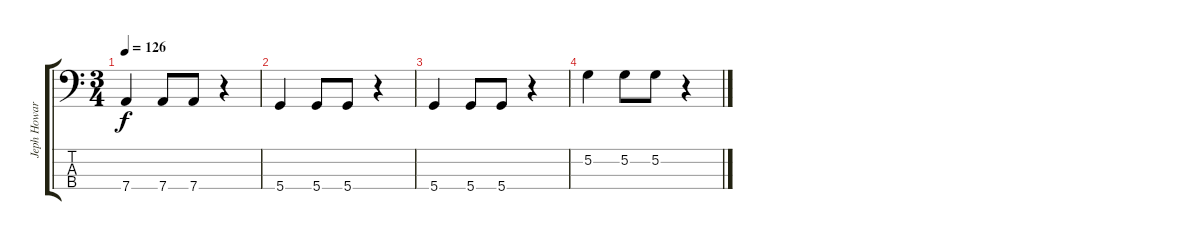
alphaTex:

\track ("Jeph Howard [Bass]" "Jeph Howar") {instrument electricbassfinger}
\staff {score tabs}
\tuning (G2 D2 A1 D1) {hide}
\ts (3 4)
\tempo 126
\clef f4
\ks c
7.4.4{dy f} 7.4.8 7.4.8 r.4 |
5.4.4 5.4.8 5.4.8 r.4 |
5.4.4 5.4.8 5.4.8 r.4 |
5.2.4 5.2.8 5.2.8 r.4
